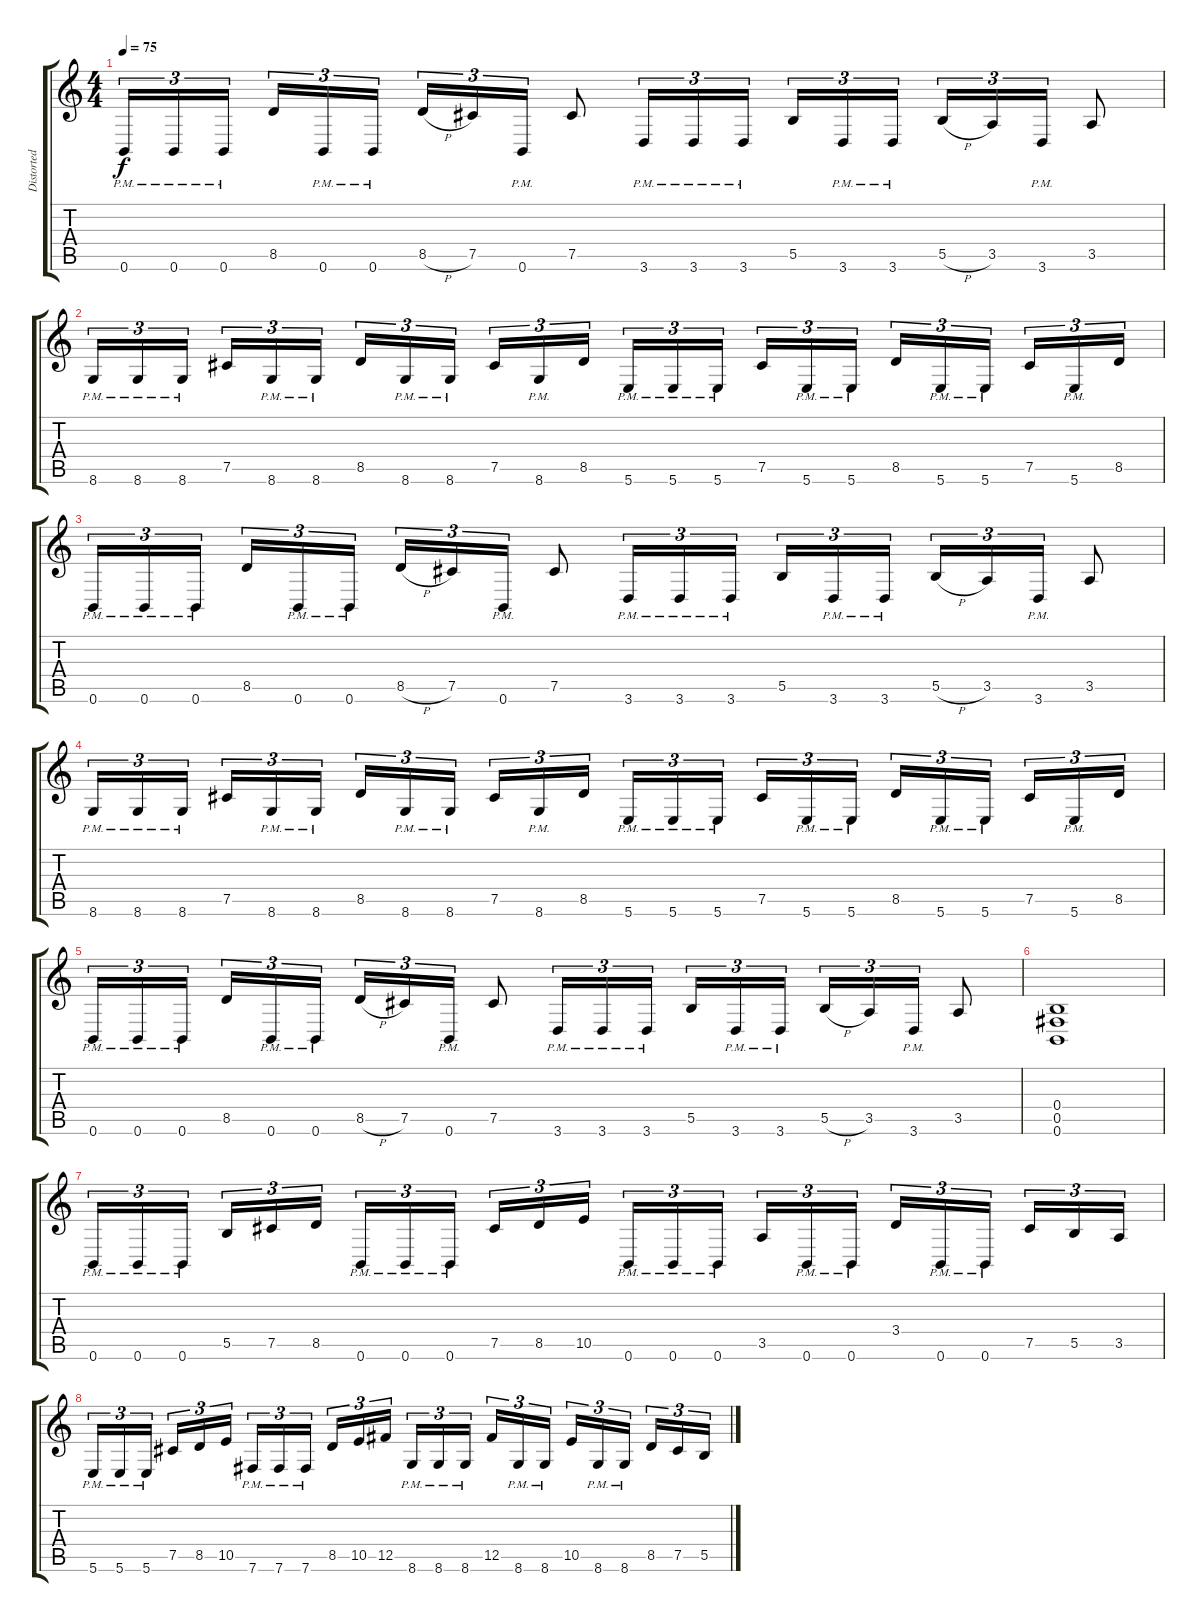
\track ("Distorted Right" "Distorted ") {instrument distortionguitar}
\staff {score tabs}
\tuning (Db4 Ab3 E3 B2 Gb2 B1) {hide}
\ts (4 4)
\tempo 75
\clef g2
\ks c
0.6{pm}.16{tu (3 2) dy f} 0.6{pm}.16{tu (3 2)} 0.6{pm}.16{tu (3 2)} 8.5.16{tu (3 2)} 0.6{pm}.16{tu (3 2)} 0.6{pm}.16{tu (3 2)} 8.5{h}.16{tu (3 2)} 7.5.16{tu (3 2)} 0.6{pm}.16{tu (3 2)} 7.5.8 3.6{pm}.16{tu (3 2)} 3.6{pm}.16{tu (3 2)} 3.6{pm}.16{tu (3 2)} 5.5.16{tu (3 2)} 3.6{pm}.16{tu (3 2)} 3.6{pm}.16{tu (3 2)} 5.5{h}.16{tu (3 2)} 3.5.16{tu (3 2)} 3.6{pm}.16{tu (3 2)} 3.5.8 |
8.6{pm}.16{tu (3 2)} 8.6{pm}.16{tu (3 2)} 8.6{pm}.16{tu (3 2)} 7.5.16{tu (3 2)} 8.6{pm}.16{tu (3 2)} 8.6{pm}.16{tu (3 2)} 8.5.16{tu (3 2)} 8.6{pm}.16{tu (3 2)} 8.6{pm}.16{tu (3 2)} 7.5.16{tu (3 2)} 8.6{pm}.16{tu (3 2)} 8.5.16{tu (3 2)} 5.6{pm}.16{tu (3 2)} 5.6{pm}.16{tu (3 2)} 5.6{pm}.16{tu (3 2)} 7.5.16{tu (3 2)} 5.6{pm}.16{tu (3 2)} 5.6{pm}.16{tu (3 2)} 8.5.16{tu (3 2)} 5.6{pm}.16{tu (3 2)} 5.6{pm}.16{tu (3 2)} 7.5.16{tu (3 2)} 5.6{pm}.16{tu (3 2)} 8.5.16{tu (3 2)} |
0.6{pm}.16{tu (3 2)} 0.6{pm}.16{tu (3 2)} 0.6{pm}.16{tu (3 2)} 8.5.16{tu (3 2)} 0.6{pm}.16{tu (3 2)} 0.6{pm}.16{tu (3 2)} 8.5{h}.16{tu (3 2)} 7.5.16{tu (3 2)} 0.6{pm}.16{tu (3 2)} 7.5.8 3.6{pm}.16{tu (3 2)} 3.6{pm}.16{tu (3 2)} 3.6{pm}.16{tu (3 2)} 5.5.16{tu (3 2)} 3.6{pm}.16{tu (3 2)} 3.6{pm}.16{tu (3 2)} 5.5{h}.16{tu (3 2)} 3.5.16{tu (3 2)} 3.6{pm}.16{tu (3 2)} 3.5.8 |
8.6{pm}.16{tu (3 2)} 8.6{pm}.16{tu (3 2)} 8.6{pm}.16{tu (3 2)} 7.5.16{tu (3 2)} 8.6{pm}.16{tu (3 2)} 8.6{pm}.16{tu (3 2)} 8.5.16{tu (3 2)} 8.6{pm}.16{tu (3 2)} 8.6{pm}.16{tu (3 2)} 7.5.16{tu (3 2)} 8.6{pm}.16{tu (3 2)} 8.5.16{tu (3 2)} 5.6{pm}.16{tu (3 2)} 5.6{pm}.16{tu (3 2)} 5.6{pm}.16{tu (3 2)} 7.5.16{tu (3 2)} 5.6{pm}.16{tu (3 2)} 5.6{pm}.16{tu (3 2)} 8.5.16{tu (3 2)} 5.6{pm}.16{tu (3 2)} 5.6{pm}.16{tu (3 2)} 7.5.16{tu (3 2)} 5.6{pm}.16{tu (3 2)} 8.5.16{tu (3 2)} |
0.6{pm}.16{tu (3 2)} 0.6{pm}.16{tu (3 2)} 0.6{pm}.16{tu (3 2)} 8.5.16{tu (3 2)} 0.6{pm}.16{tu (3 2)} 0.6{pm}.16{tu (3 2)} 8.5{h}.16{tu (3 2)} 7.5.16{tu (3 2)} 0.6{pm}.16{tu (3 2)} 7.5.8 3.6{pm}.16{tu (3 2)} 3.6{pm}.16{tu (3 2)} 3.6{pm}.16{tu (3 2)} 5.5.16{tu (3 2)} 3.6{pm}.16{tu (3 2)} 3.6{pm}.16{tu (3 2)} 5.5{h}.16{tu (3 2)} 3.5.16{tu (3 2)} 3.6{pm}.16{tu (3 2)} 3.5.8 |
(0.4 0.5 0.6).1 |
0.6{pm}.16{tu (3 2)} 0.6{pm}.16{tu (3 2)} 0.6{pm}.16{tu (3 2)} 5.5.16{tu (3 2)} 7.5.16{tu (3 2)} 8.5.16{tu (3 2)} 0.6{pm}.16{tu (3 2)} 0.6{pm}.16{tu (3 2)} 0.6{pm}.16{tu (3 2)} 7.5.16{tu (3 2)} 8.5.16{tu (3 2)} 10.5.16{tu (3 2)} 0.6{pm}.16{tu (3 2)} 0.6{pm}.16{tu (3 2)} 0.6{pm}.16{tu (3 2)} 3.5.16{tu (3 2)} 0.6{pm}.16{tu (3 2)} 0.6{pm}.16{tu (3 2)} 3.4.16{tu (3 2)} 0.6{pm}.16{tu (3 2)} 0.6{pm}.16{tu (3 2)} 7.5.16{tu (3 2)} 5.5.16{tu (3 2)} 3.5.16{tu (3 2)} |
5.6{pm}.16{tu (3 2)} 5.6{pm}.16{tu (3 2)} 5.6{pm}.16{tu (3 2)} 7.5.16{tu (3 2)} 8.5.16{tu (3 2)} 10.5.16{tu (3 2)} 7.6{pm}.16{tu (3 2)} 7.6{pm}.16{tu (3 2)} 7.6{pm}.16{tu (3 2)} 8.5.16{tu (3 2)} 10.5.16{tu (3 2)} 12.5.16{tu (3 2)} 8.6{pm}.16{tu (3 2)} 8.6{pm}.16{tu (3 2)} 8.6{pm}.16{tu (3 2)} 12.5.16{tu (3 2)} 8.6{pm}.16{tu (3 2)} 8.6{pm}.16{tu (3 2)} 10.5.16{tu (3 2)} 8.6{pm}.16{tu (3 2)} 8.6{pm}.16{tu (3 2)} 8.5.16{tu (3 2)} 7.5.16{tu (3 2)} 5.5.16{tu (3 2)}
